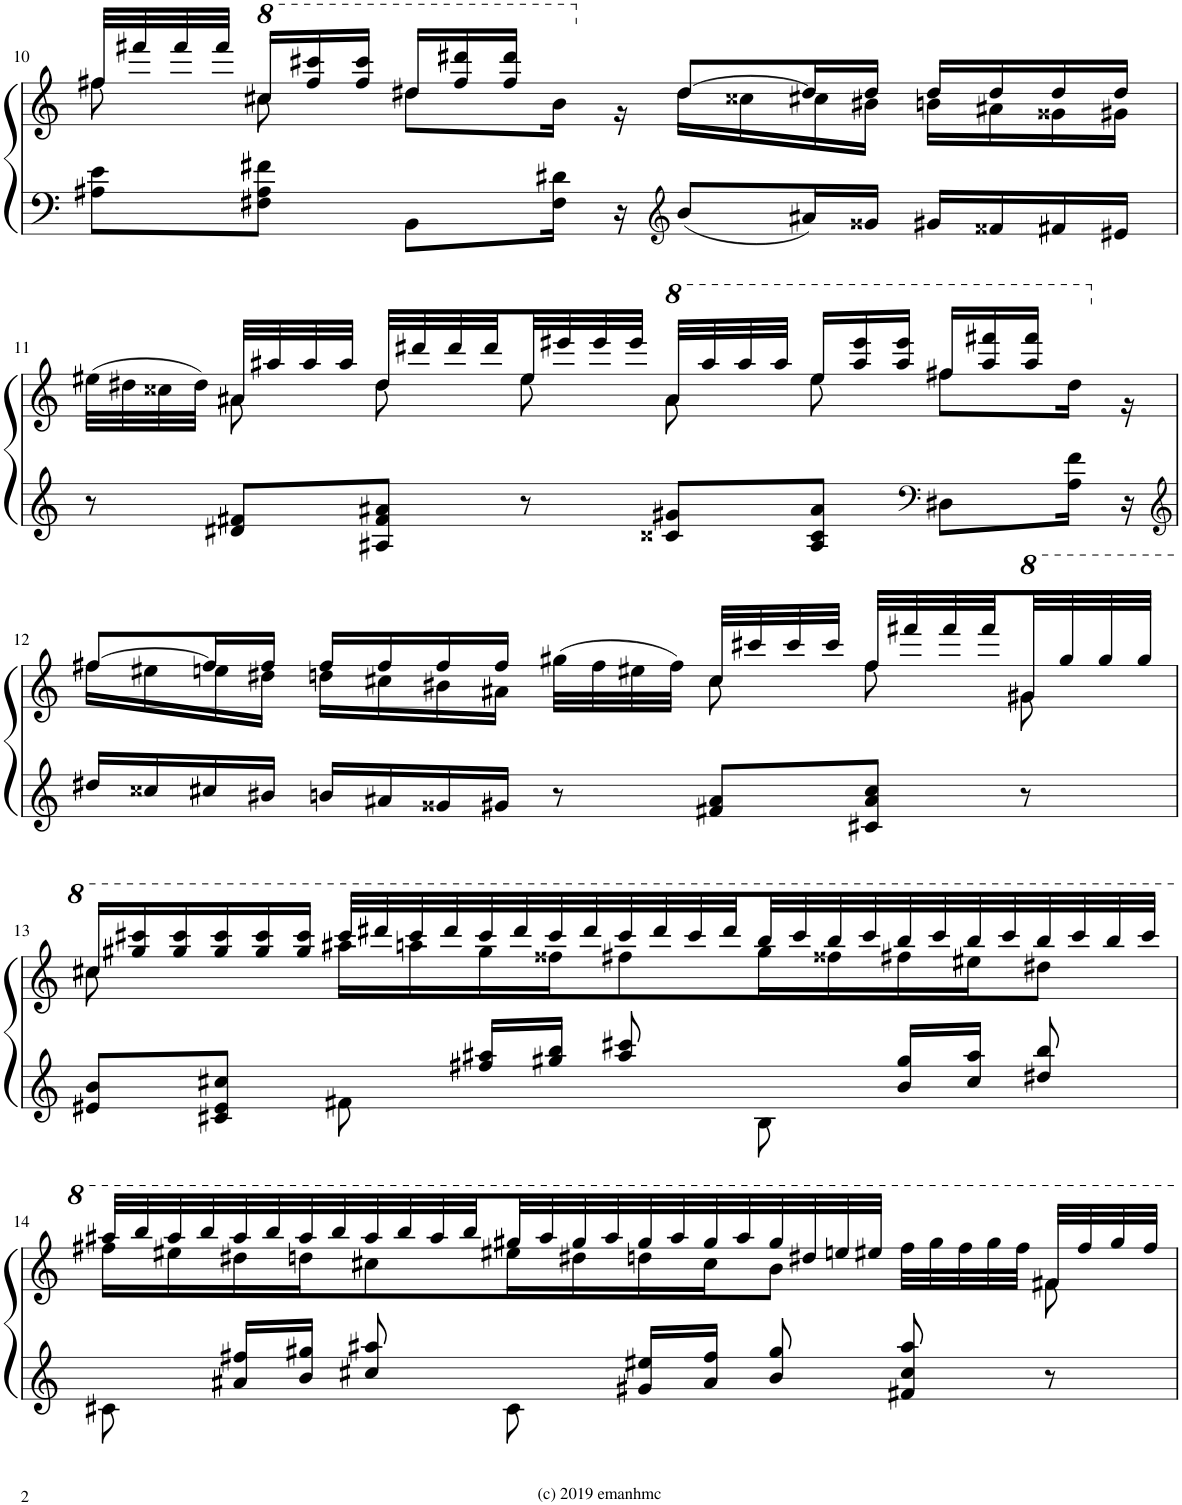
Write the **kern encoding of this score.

**kern	**kern
*part1	*part1
*staff2	*staff1
*I"Piano	*
*I'Pno.	*
!!LO:PB:g=z
*clefF4	*clefG2
*k[]	*k[]
*M4/4	*M4/4
*met(c)	*met(c)
=10	=10
*	*^
8A#X\ 8e\L	32ff#X'~/LLL	8ff#'~\
.	32fff#X`/	.
.	32fff#`/	.
.	32fff#`/JJJ	.
*	*8va	*
*	*Xtuplet	*
8F#X\ 8A#\ 8f#X\J	24ccc#X/LL	8ccc#\
.	24fff#/ 24cccc#X/	.
.	24fff#/ 24cccc#/JJ	.
8BB\L	24ddd#X/LL	8ddd#\L
.	24fff#/ 24dddd#X/	.
.	24fff#/ 24dddd#/JJ	.
16F#\ 16d#X\Jk	8ryy	16bb\Jk
*	*X8va	*
16r	.	16r
*clefG2	*	*
8b^/L	[8dd#^/L	16dd#\LL
.	.	16cc##X\
16a#X'/L	16dd#'/L]	16cc#X'\
16g##X'/JJ	16dd#'/JJ	16b#X'\JJ
16g#X'/LL	16dd#'/LL	16bn'\LL
16f##X'/	16dd#'/	16a#X'\
16f#X'/	16dd#'/	16g##X'\
16e#X'/JJ	16dd#'/JJ	16g#X'\JJ
!!LO:LB:g=z	!!
=11	=11	=11
8r	(>32ee#X\LLL	8ryy
.	32dd#X\	.
.	32cc##X\	.
.	32dd#\JJJ)	.
8d#X/ 8f#X/L	32a#X'~/LLL	8a#'~\
.	32aa#X`/	.
.	32aa#`/	.
.	32aa#`/JJJ	.
8A#X/ 8f#/ 8a#X/J	32dd#'~/LLL	8dd#'~\
.	32ddd#X`/	.
.	32ddd#`/	.
.	32ddd#`/	.
8r	32ee#'~/	8ee#'~\
.	32eee#X`/	.
.	32eee#`/	.
.	32eee#`/JJJ	.
*	*8va	*
8c##X/ 8g#X/L	32aa#'~/LLL	8aa#'~\
.	32aaa#`/	.
.	32aaa#`/	.
.	32aaa#`/JJJ	.
8A#/ 8c##/ 8a#/J	24eee#/LL	8eee#\
.	24aaa#/ 24eeee#/	.
.	24aaa#/ 24eeee#/JJ	.
*clefF4	*	*
8D#X\L	24fff#X/LL	8fff#\L
.	24aaa#/ 24ffff#X/	.
.	24aaa#/ 24ffff#/JJ	.
16A#\ 16f#\Jk	8ryy	16ddd#\Jk
*	*X8va	*
16r	.	16r
!!LO:LB:g=z	!!
=12	=12	=12
*clefG2	*	*
16dd#X^/LL	[8ff#X^/L	16ff#\LL
16cc##X/	.	16ee#X\
16cc#X'/	16ff#'/L]	16een'\
16b#X'/JJ	16ff#'/JJ	16dd#X'\JJ
16bn'/LL	16ff#'/LL	16ddn'\LL
16a#X'/	16ff#'/	16cc#X'\
16g##X'/	16ff#'/	16b#X'\
16g#X'/JJ	16ff#'/JJ	16a#X'\JJ
8r	(>32gg#X\LLL	8ryy
.	32ff#\	.
.	32ee#X\	.
.	32ff#\JJJ)	.
8f#X/ 8a#/L	32cc#'~/LLL	8cc#'~\
.	32ccc#X`/	.
.	32ccc#`/	.
.	32ccc#`/JJJ	.
8c#X/ 8a#/ 8cc#/J	32ff#'~/LLL	8ff#'~\
.	32fff#X`/	.
.	32fff#`/	.
.	32fff#`/	.
8r	32gg#X'~/	8gg#'~\
.	32ggg#`/	.
.	32ggg#`/	.
.	32ggg#`/JJJ	.
!!LO:LB:g=z	!!
=13	=13	=13
8e#X/ 8b/L	24ccc#X/LL	8ccc#\
.	24ggg#X/ 24cccc#X/	.
.	24ggg#/ 24cccc#/	.
8c#X/ 8e#/ 8cc#X/J	24ggg#/ 24cccc#/	8ryy
.	24ggg#/ 24cccc#/	.
.	24ggg#/ 24cccc#/JJ	.
8f#X\	32cccc#/LLL	16aaa#X\LL
.	32dddd#X/	.
.	32cccc#/	16aaan\
.	32dddd#/	.
16ff#X/' 16aa#X/'LL	32cccc#/	16ggg#\
.	32dddd#/	.
16gg#X/' 16bb/'JJ	32cccc#/	16fff##X\J
.	32dddd#/	.
8aa#/' 8ccc#X/'	32cccc#/	8fff#X\
.	32dddd#/	.
.	32cccc#/	.
.	32dddd#/	.
8B\	32bbb/	16ggg#\L
.	32cccc#/	.
.	32bbb/	16fff##X\
.	32cccc#/	.
16b/' 16gg#/'LL	32bbb/	16fff#X\
.	32cccc#/	.
16cc#/' 16aa#/'JJ	32bbb/	16eee#X\J
.	32cccc#/	.
8dd#X/' 8bb/'	32bbb/	8ddd#X\J
.	32cccc#/	.
.	32bbb/	.
.	32cccc#/JJJ	.
!!LO:LB:g=z	!!
=14	=14	=14
8c#X\	32aaa#X/LLL	16fff#X\LL
.	32bbb/	.
.	32aaa#/	16eee#X\
.	32bbb/	.
16a#X/' 16ff#X/'LL	32aaa#/	16ddd#X\
.	32bbb/	.
16b/' 16gg#X/'JJ	32aaa#/	16dddn\J
.	32bbb/	.
8cc#X/' 8aa#X/'	32aaa#/	8ccc#X\
.	32bbb/	.
.	32aaa#/	.
.	32bbb/	.
8c#\	32ggg#X/	16eee#X\L
.	32aaa#/	.
.	32ggg#/	16ddd#X\
.	32aaa#/	.
16g#X/' 16ee#X/'LL	32ggg#/	16dddn\
.	32aaa#/	.
16a#/' 16ff#/'JJ	32ggg#/	16ccc#\J
.	32aaa#/	.
8b/' 8gg#/'	32ggg#/	8bb\J
.	32ddd#X/	.
.	32eeen/	.
.	32eee#X/JJJ	.
8f#X/` 8cc#/` 8aa#/`	40fff#\LLL	8ryy
.	40ggg#\	.
.	40fff#\	.
.	40ggg#\	.
.	40fff#\JJJ	.
8r	32ff#X~^/LLL	8ff#\
.	32fff#/	.
.	32ggg#/	.
.	32fff#/JJJ	.
*	*v	*v
=	=
*-	*-
